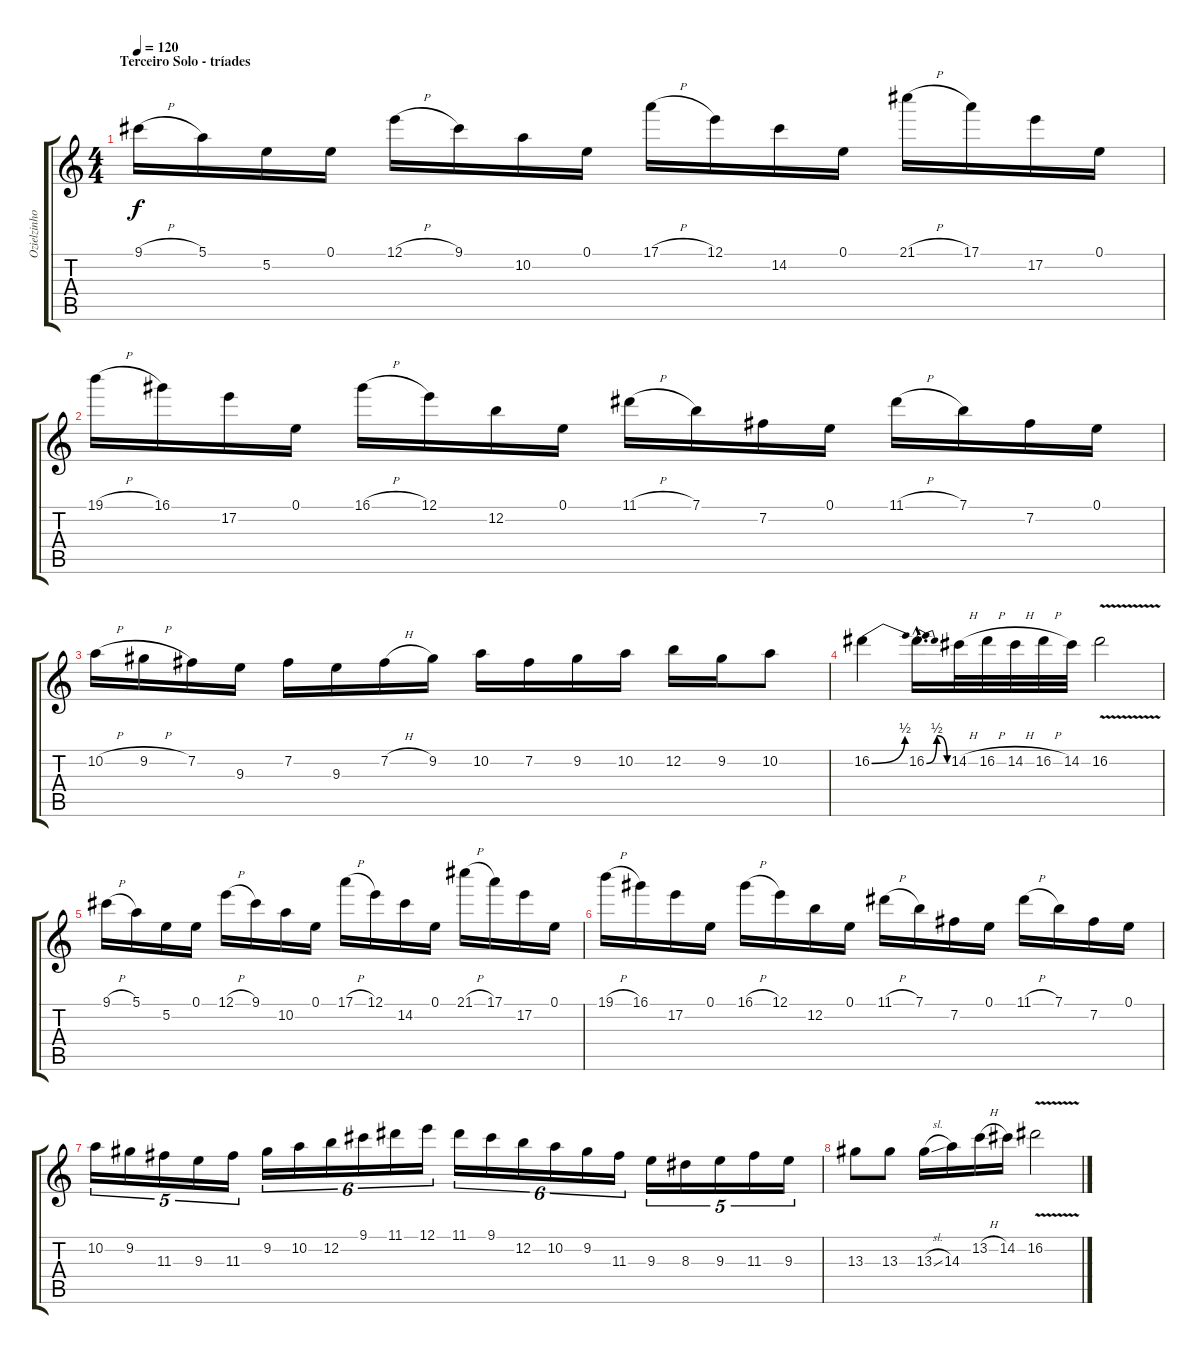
\track ("Ozielzinho" "Ozielzinho") {instrument overdrivenguitar}
\staff {score tabs}
\tuning (E4 B3 G3 D3 A2 E2) {hide}
\ts (4 4)
\section ("" "Terceiro Solo - tríades")
\tempo 120
\clef g2
\ks c
9.1{h}.16{dy f} 5.1.16 5.2.16 0.1.16 12.1{h}.16 9.1.16 10.2.16 0.1.16 17.1{h}.16 12.1.16 14.2.16 0.1.16 21.1{h}.16 17.1.16 17.2.16 0.1.16 |
19.1{h}.16 16.1.16 17.2.16 0.1.16 16.1{h}.16 12.1.16 12.2.16 0.1.16 11.1{h}.16 7.1.16 7.2.16 0.1.16 11.1{h}.16 7.1.16 7.2.16 0.1.16 |
10.2{h}.16 9.2{h}.16 7.2.16 9.3.16 7.2.16 9.3.16 7.2{h}.16 9.2.16 10.2.16 7.2.16 9.2.16 10.2.16 12.2.16 9.2.16 10.2.8 |
16.2{be (bend 0 0 60 2)}.4 16.2{be (bendrelease 0 0 15 2 45 2 60 0) hac}.16{d} 14.2{h}.32 16.2{h}.32 14.2{h}.32 16.2{h}.32 14.2.32 16.2{v}.2 |
9.1{h}.16 5.1.16 5.2.16 0.1.16 12.1{h}.16 9.1.16 10.2.16 0.1.16 17.1{h}.16 12.1.16 14.2.16 0.1.16 21.1{h}.16 17.1.16 17.2.16 0.1.16 |
19.1{h}.16 16.1.16 17.2.16 0.1.16 16.1{h}.16 12.1.16 12.2.16 0.1.16 11.1{h}.16 7.1.16 7.2.16 0.1.16 11.1{h}.16 7.1.16 7.2.16 0.1.16 |
10.2.16{tu (5 4)} 9.2.16{tu (5 4)} 11.3.16{tu (5 4)} 9.3.16{tu (5 4)} 11.3.16{tu (5 4)} 9.2.16{tu (6 4)} 10.2.16{tu (6 4)} 12.2.16{tu (6 4)} 9.1.16{tu (6 4)} 11.1.16{tu (6 4)} 12.1.16{tu (6 4)} 11.1.16{tu (6 4)} 9.1.16{tu (6 4)} 12.2.16{tu (6 4)} 10.2.16{tu (6 4)} 9.2.16{tu (6 4)} 11.3.16{tu (6 4)} 9.3.16{tu (5 4)} 8.3.16{tu (5 4)} 9.3.16{tu (5 4)} 11.3.16{tu (5 4)} 9.3.16{tu (5 4)} |
13.3.8 13.3.8 13.3{sl}.16 14.3.16 13.2{h}.16 14.2.16 16.2{v}.2
